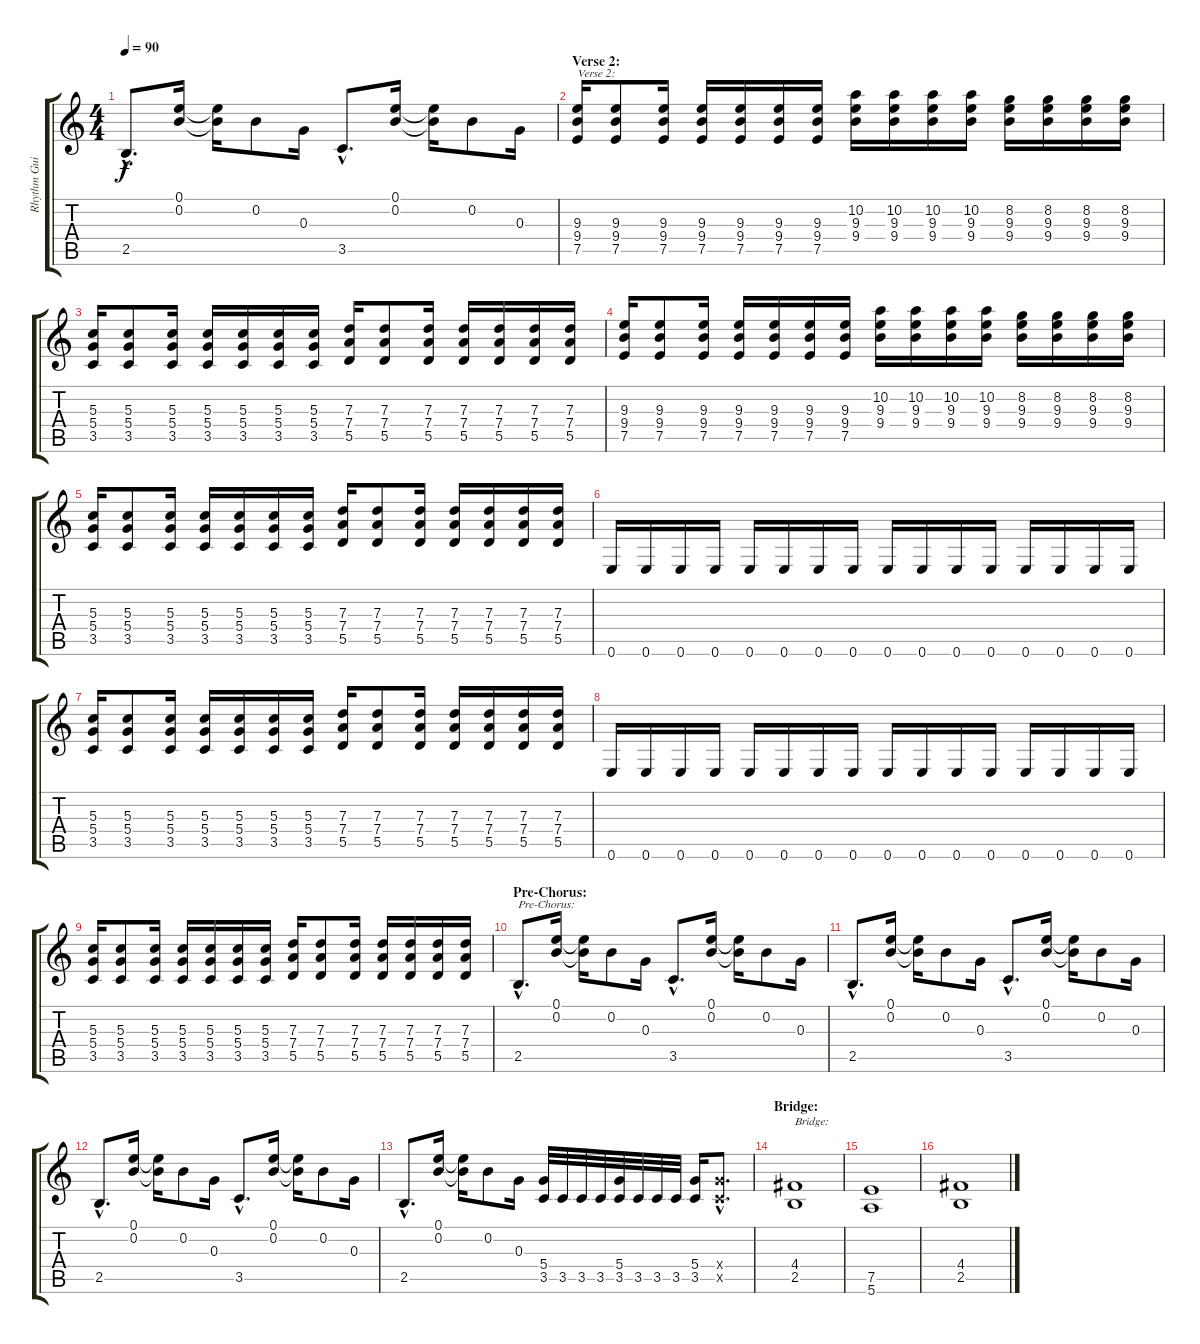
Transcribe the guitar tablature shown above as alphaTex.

\track ("Rhythm Guitar 1" "Rhythm Gui") {instrument distortionguitar}
\staff {score tabs}
\tuning (E4 B3 G3 D3 A2 E2) {hide}
\ts (4 4)
\tempo 90
\clef g2
\ks c
2.5{hac}.8{d dy f} (0.1 0.2).16 (0.1{t} 0.2{t}).16 0.2.8 0.3.16 3.5{hac}.8{d} (0.1 0.2).16 (0.1{t} 0.2{t}).16 0.2.8 0.3.16 |
\section ("" "Verse 2:")
(9.3 9.4 7.5).16{txt "Verse 2:"} (9.3 9.4 7.5).8 (9.3 9.4 7.5).16 (9.3 9.4 7.5).16 (9.3 9.4 7.5).16 (9.3 9.4 7.5).16 (9.3 9.4 7.5).16 (10.2 9.3 9.4).16 (10.2 9.3 9.4).16 (10.2 9.3 9.4).16 (10.2 9.3 9.4).16 (8.2 9.3 9.4).16 (8.2 9.3 9.4).16 (8.2 9.3 9.4).16 (8.2 9.3 9.4).16 |
(5.3 5.4 3.5).16 (5.3 5.4 3.5).8 (5.3 5.4 3.5).16 (5.3 5.4 3.5).16 (5.3 5.4 3.5).16 (5.3 5.4 3.5).16 (5.3 5.4 3.5).16 (7.3 7.4 5.5).16 (7.3 7.4 5.5).8 (7.3 7.4 5.5).16 (7.3 7.4 5.5).16 (7.3 7.4 5.5).16 (7.3 7.4 5.5).16 (7.3 7.4 5.5).16 |
(9.3 9.4 7.5).16 (9.3 9.4 7.5).8 (9.3 9.4 7.5).16 (9.3 9.4 7.5).16 (9.3 9.4 7.5).16 (9.3 9.4 7.5).16 (9.3 9.4 7.5).16 (10.2 9.3 9.4).16 (10.2 9.3 9.4).16 (10.2 9.3 9.4).16 (10.2 9.3 9.4).16 (8.2 9.3 9.4).16 (8.2 9.3 9.4).16 (8.2 9.3 9.4).16 (8.2 9.3 9.4).16 |
(5.3 5.4 3.5).16 (5.3 5.4 3.5).8 (5.3 5.4 3.5).16 (5.3 5.4 3.5).16 (5.3 5.4 3.5).16 (5.3 5.4 3.5).16 (5.3 5.4 3.5).16 (7.3 7.4 5.5).16 (7.3 7.4 5.5).8 (7.3 7.4 5.5).16 (7.3 7.4 5.5).16 (7.3 7.4 5.5).16 (7.3 7.4 5.5).16 (7.3 7.4 5.5).16 |
0.6.16 0.6.16 0.6.16 0.6.16 0.6.16 0.6.16 0.6.16 0.6.16 0.6.16 0.6.16 0.6.16 0.6.16 0.6.16 0.6.16 0.6.16 0.6.16 |
(5.3 5.4 3.5).16 (5.3 5.4 3.5).8 (5.3 5.4 3.5).16 (5.3 5.4 3.5).16 (5.3 5.4 3.5).16 (5.3 5.4 3.5).16 (5.3 5.4 3.5).16 (7.3 7.4 5.5).16 (7.3 7.4 5.5).8 (7.3 7.4 5.5).16 (7.3 7.4 5.5).16 (7.3 7.4 5.5).16 (7.3 7.4 5.5).16 (7.3 7.4 5.5).16 |
0.6.16 0.6.16 0.6.16 0.6.16 0.6.16 0.6.16 0.6.16 0.6.16 0.6.16 0.6.16 0.6.16 0.6.16 0.6.16 0.6.16 0.6.16 0.6.16 |
(5.3 5.4 3.5).16 (5.3 5.4 3.5).8 (5.3 5.4 3.5).16 (5.3 5.4 3.5).16 (5.3 5.4 3.5).16 (5.3 5.4 3.5).16 (5.3 5.4 3.5).16 (7.3 7.4 5.5).16 (7.3 7.4 5.5).8 (7.3 7.4 5.5).16 (7.3 7.4 5.5).16 (7.3 7.4 5.5).16 (7.3 7.4 5.5).16 (7.3 7.4 5.5).16 |
\section ("" "Pre-Chorus:")
2.5{hac}.8{d txt "Pre-Chorus:"} (0.1 0.2).16 (0.1{t} 0.2{t}).16 0.2.8 0.3.16 3.5{hac}.8{d} (0.1 0.2).16 (0.1{t} 0.2{t}).16 0.2.8 0.3.16 |
2.5{hac}.8{d} (0.1 0.2).16 (0.1{t} 0.2{t}).16 0.2.8 0.3.16 3.5{hac}.8{d} (0.1 0.2).16 (0.1{t} 0.2{t}).16 0.2.8 0.3.16 |
2.5{hac}.8{d} (0.1 0.2).16 (0.1{t} 0.2{t}).16 0.2.8 0.3.16 3.5{hac}.8{d} (0.1 0.2).16 (0.1{t} 0.2{t}).16 0.2.8 0.3.16 |
2.5{hac}.8{d} (0.1 0.2).16 (0.1{t} 0.2{t}).16 0.2.8 0.3.16 (5.4 3.5).32 3.5.32 3.5.32 3.5.32 (5.4 3.5).32 3.5.32 3.5.32 3.5.32 (5.4 3.5).16 (5.4{hac x} 3.5{hac x}).8{d} |
\section ("" "Bridge:")
(4.4 2.5).1{txt "Bridge:"} |
(7.5 5.6).1 |
(4.4 2.5).1
